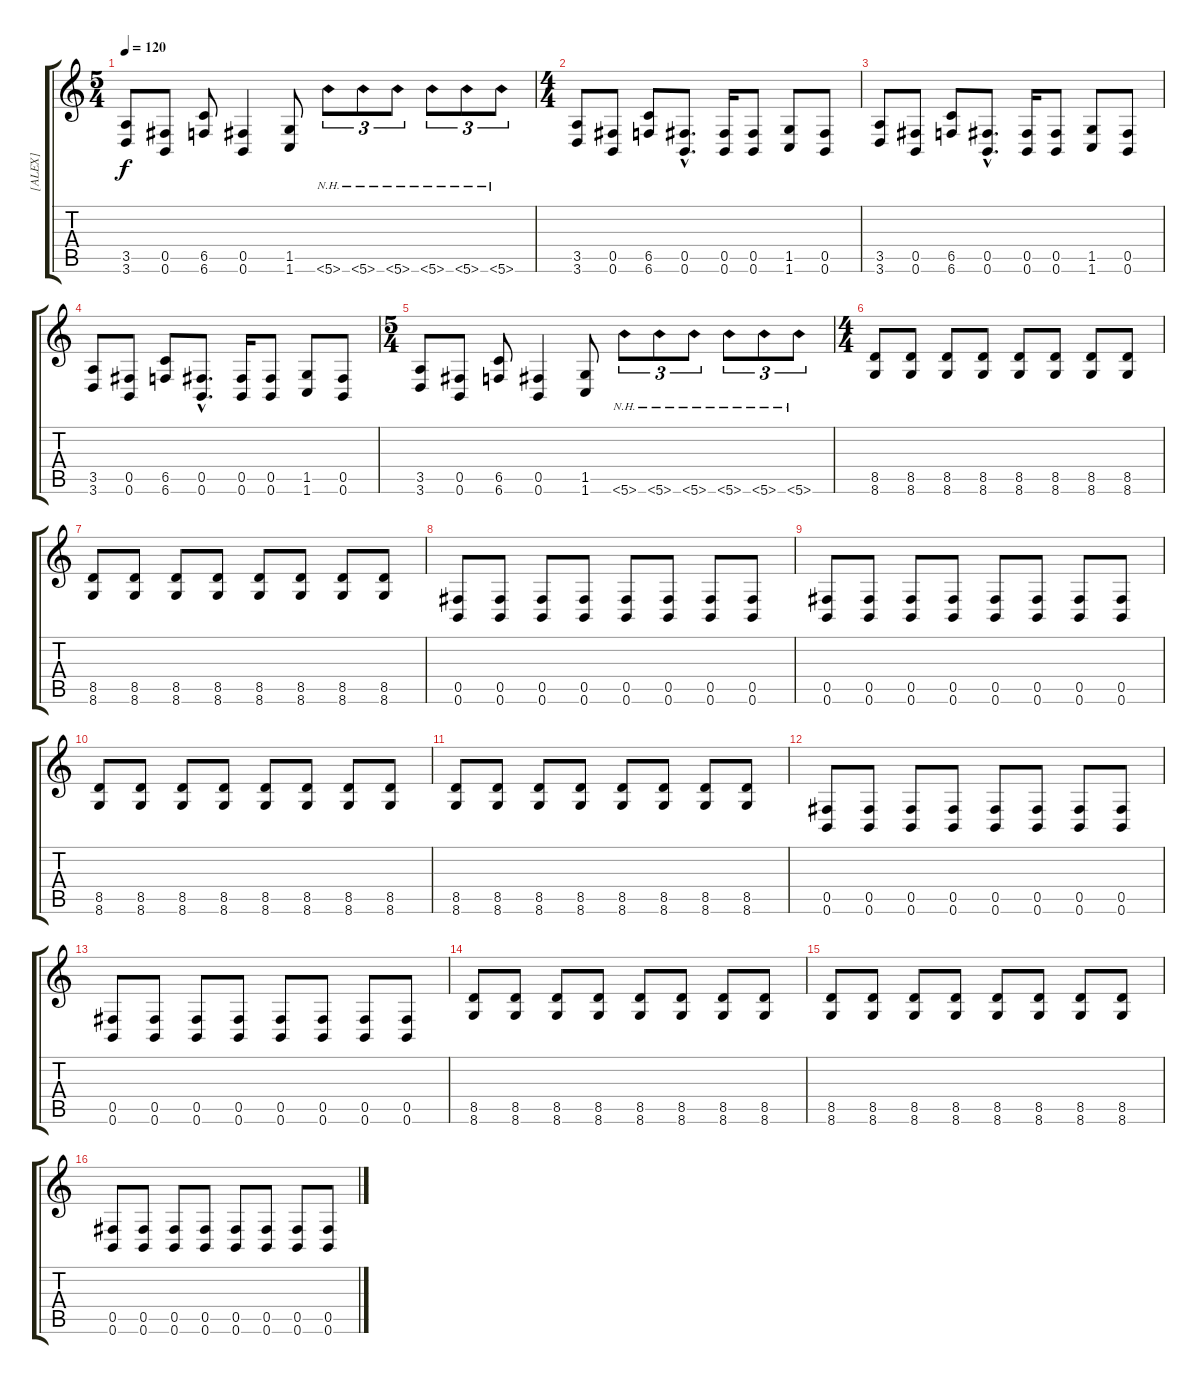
\track ("[ALEX]" "[ALEX]") {instrument distortionguitar}
\staff {score tabs}
\tuning (Db4 Ab3 E3 B2 Gb2 B1) {hide}
\ts (5 4)
\tempo 120
\clef g2
\ks c
(3.5 3.6).8{dy f} (0.5 0.6).8 (6.5 6.6).8 (0.5 0.6).4 (1.5 1.6).8 5.6{nh}.8{tu (3 2)} 5.6{nh}.8{tu (3 2)} 5.6{nh}.8{tu (3 2)} 5.6{nh}.8{tu (3 2)} 5.6{nh}.8{tu (3 2)} 5.6{nh}.8{tu (3 2)} |
\ts (4 4)
(3.5 3.6).8 (0.5 0.6).8 (6.5 6.6).8 (0.5{hac} 0.6{hac}).8{d} (0.5 0.6).16 (0.5 0.6).8 (1.5 1.6).8 (0.5 0.6).8 |
(3.5 3.6).8 (0.5 0.6).8 (6.5 6.6).8 (0.5{hac} 0.6{hac}).8{d} (0.5 0.6).16 (0.5 0.6).8 (1.5 1.6).8 (0.5 0.6).8 |
(3.5 3.6).8 (0.5 0.6).8 (6.5 6.6).8 (0.5{hac} 0.6{hac}).8{d} (0.5 0.6).16 (0.5 0.6).8 (1.5 1.6).8 (0.5 0.6).8 |
\ts (5 4)
(3.5 3.6).8 (0.5 0.6).8 (6.5 6.6).8 (0.5 0.6).4 (1.5 1.6).8 5.6{nh}.8{tu (3 2)} 5.6{nh}.8{tu (3 2)} 5.6{nh}.8{tu (3 2)} 5.6{nh}.8{tu (3 2)} 5.6{nh}.8{tu (3 2)} 5.6{nh}.8{tu (3 2)} |
\ts (4 4)
(8.5 8.6).8 (8.5 8.6).8 (8.5 8.6).8 (8.5 8.6).8 (8.5 8.6).8 (8.5 8.6).8 (8.5 8.6).8 (8.5 8.6).8 |
(8.5 8.6).8 (8.5 8.6).8 (8.5 8.6).8 (8.5 8.6).8 (8.5 8.6).8 (8.5 8.6).8 (8.5 8.6).8 (8.5 8.6).8 |
(0.5 0.6).8 (0.5 0.6).8 (0.5 0.6).8 (0.5 0.6).8 (0.5 0.6).8 (0.5 0.6).8 (0.5 0.6).8 (0.5 0.6).8 |
(0.5 0.6).8 (0.5 0.6).8 (0.5 0.6).8 (0.5 0.6).8 (0.5 0.6).8 (0.5 0.6).8 (0.5 0.6).8 (0.5 0.6).8 |
(8.5 8.6).8 (8.5 8.6).8 (8.5 8.6).8 (8.5 8.6).8 (8.5 8.6).8 (8.5 8.6).8 (8.5 8.6).8 (8.5 8.6).8 |
(8.5 8.6).8 (8.5 8.6).8 (8.5 8.6).8 (8.5 8.6).8 (8.5 8.6).8 (8.5 8.6).8 (8.5 8.6).8 (8.5 8.6).8 |
(0.5 0.6).8 (0.5 0.6).8 (0.5 0.6).8 (0.5 0.6).8 (0.5 0.6).8 (0.5 0.6).8 (0.5 0.6).8 (0.5 0.6).8 |
(0.5 0.6).8 (0.5 0.6).8 (0.5 0.6).8 (0.5 0.6).8 (0.5 0.6).8 (0.5 0.6).8 (0.5 0.6).8 (0.5 0.6).8 |
(8.5 8.6).8 (8.5 8.6).8 (8.5 8.6).8 (8.5 8.6).8 (8.5 8.6).8 (8.5 8.6).8 (8.5 8.6).8 (8.5 8.6).8 |
(8.5 8.6).8 (8.5 8.6).8 (8.5 8.6).8 (8.5 8.6).8 (8.5 8.6).8 (8.5 8.6).8 (8.5 8.6).8 (8.5 8.6).8 |
(0.5 0.6).8 (0.5 0.6).8 (0.5 0.6).8 (0.5 0.6).8 (0.5 0.6).8 (0.5 0.6).8 (0.5 0.6).8 (0.5 0.6).8
